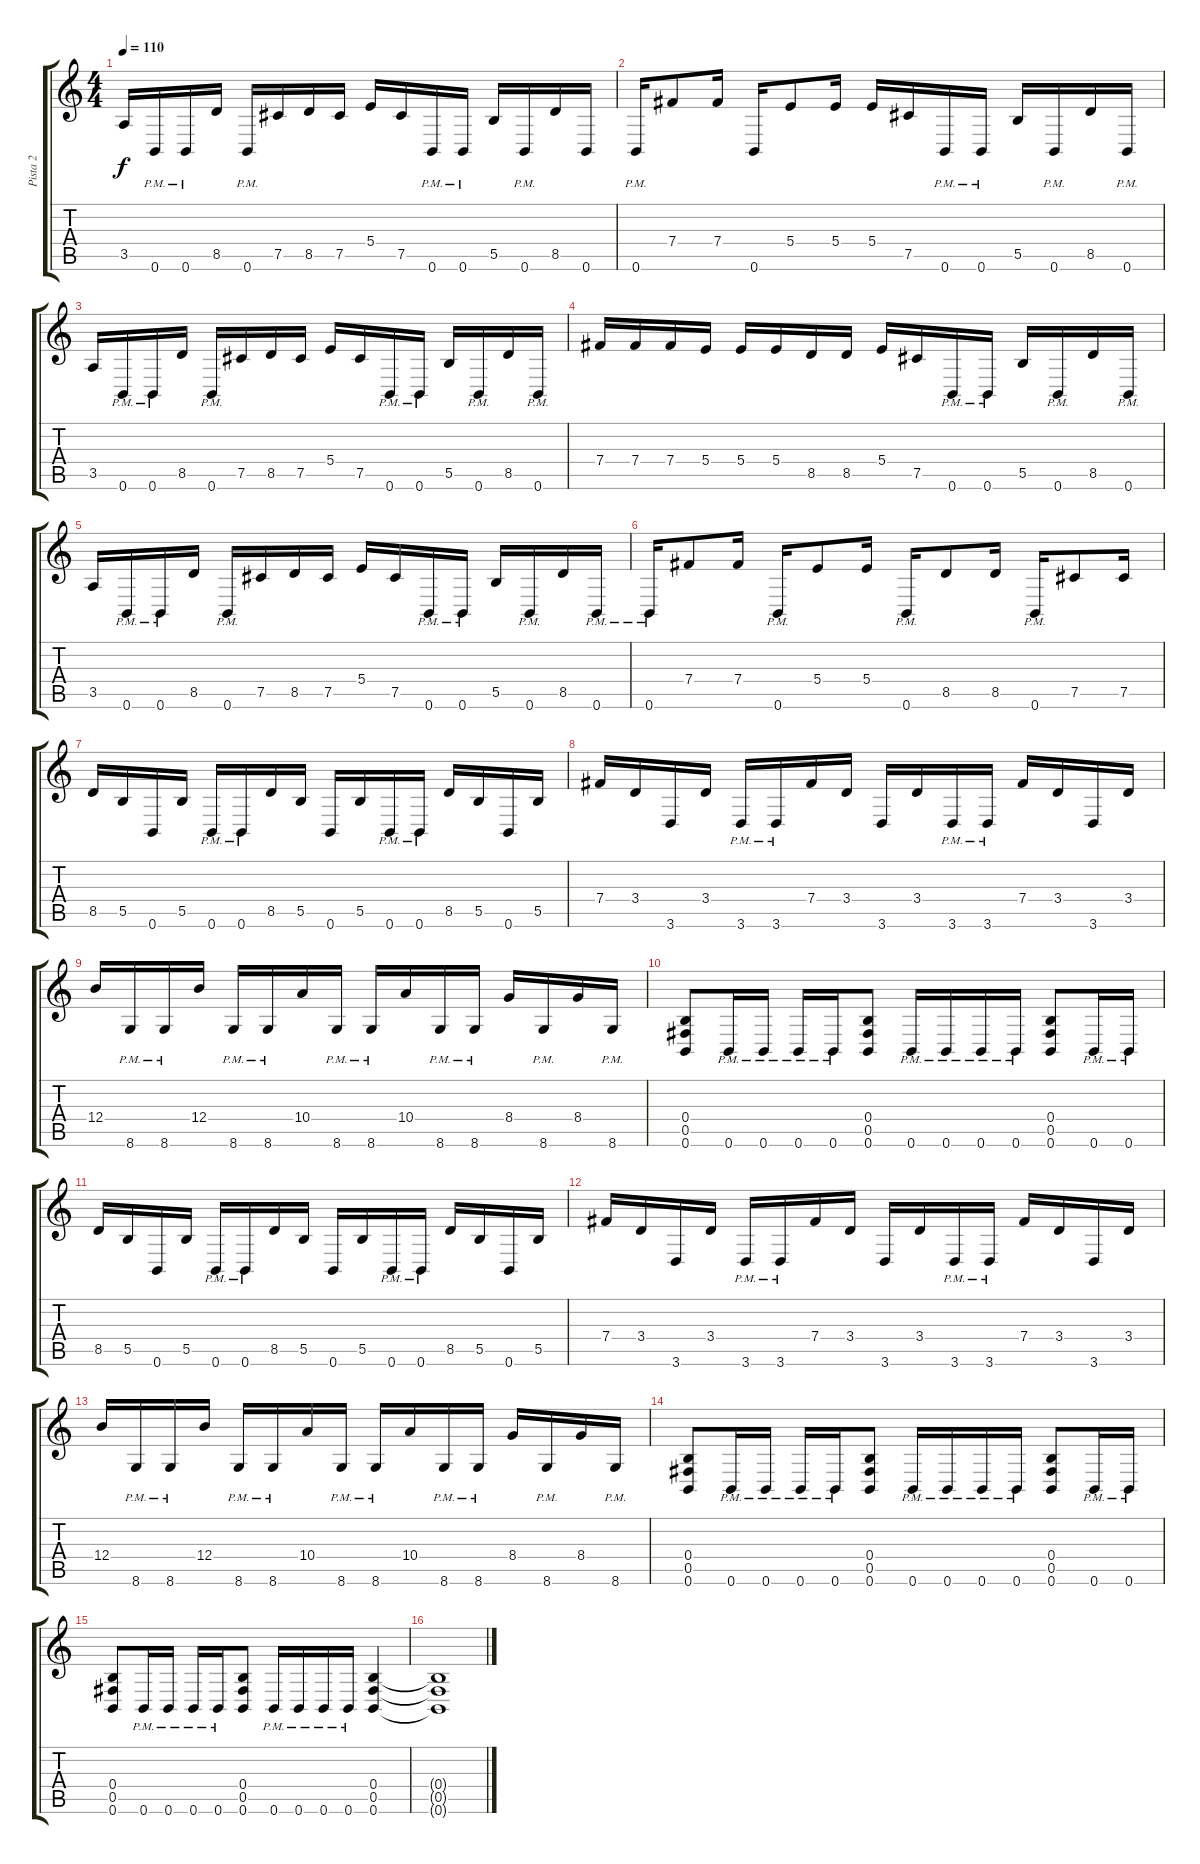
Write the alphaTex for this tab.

\track ("Pista 2" "Pista 2") {instrument distortionguitar}
\staff {score tabs}
\tuning (Db4 Ab3 E3 B2 Gb2 B1) {hide}
\ts (4 4)
\tempo 110
\clef g2
\ks c
3.5.16{dy f} 0.6{pm}.16 0.6{pm}.16 8.5.16 0.6{pm}.16 7.5.16 8.5.16 7.5.16 5.4.16 7.5.16 0.6{pm}.16 0.6{pm}.16 5.5.16 0.6{pm}.16 8.5.16 0.6.16 |
0.6{pm}.16 7.4.8 7.4.16 0.6.16 5.4.8 5.4.16 5.4.16 7.5.16 0.6{pm}.16 0.6{pm}.16 5.5.16 0.6{pm}.16 8.5.16 0.6{pm}.16 |
3.5.16 0.6{pm}.16 0.6{pm}.16 8.5.16 0.6{pm}.16 7.5.16 8.5.16 7.5.16 5.4.16 7.5.16 0.6{pm}.16 0.6{pm}.16 5.5.16 0.6{pm}.16 8.5.16 0.6{pm}.16 |
7.4.16 7.4.16 7.4.16 5.4.16 5.4.16 5.4.16 8.5.16 8.5.16 5.4.16 7.5.16 0.6{pm}.16 0.6{pm}.16 5.5.16 0.6{pm}.16 8.5.16 0.6{pm}.16 |
3.5.16 0.6{pm}.16 0.6{pm}.16 8.5.16 0.6{pm}.16 7.5.16 8.5.16 7.5.16 5.4.16 7.5.16 0.6{pm}.16 0.6{pm}.16 5.5.16 0.6{pm}.16 8.5.16 0.6{pm}.16 |
0.6{pm}.16 7.4.8 7.4.16 0.6{pm}.16 5.4.8 5.4.16 0.6{pm}.16 8.5.8 8.5.16 0.6{pm}.16 7.5.8 7.5.16 |
8.5.16 5.5.16 0.6.16 5.5.16 0.6{pm}.16 0.6{pm}.16 8.5.16 5.5.16 0.6.16 5.5.16 0.6{pm}.16 0.6{pm}.16 8.5.16 5.5.16 0.6.16 5.5.16 |
7.4.16 3.4.16 3.6.16 3.4.16 3.6{pm}.16 3.6{pm}.16 7.4.16 3.4.16 3.6.16 3.4.16 3.6{pm}.16 3.6{pm}.16 7.4.16 3.4.16 3.6.16 3.4.16 |
12.4.16 8.6{pm}.16 8.6{pm}.16 12.4.16 8.6{pm}.16 8.6{pm}.16 10.4.16 8.6{pm}.16 8.6{pm}.16 10.4.16 8.6{pm}.16 8.6{pm}.16 8.4.16 8.6{pm}.16 8.4.16 8.6{pm}.16 |
(0.4 0.5 0.6).8 0.6{pm}.16 0.6{pm}.16 0.6{pm}.16 0.6{pm}.16 (0.4 0.5 0.6).8 0.6{pm}.16 0.6{pm}.16 0.6{pm}.16 0.6{pm}.16 (0.4 0.5 0.6).8 0.6{pm}.16 0.6{pm}.16 |
8.5.16 5.5.16 0.6.16 5.5.16 0.6{pm}.16 0.6{pm}.16 8.5.16 5.5.16 0.6.16 5.5.16 0.6{pm}.16 0.6{pm}.16 8.5.16 5.5.16 0.6.16 5.5.16 |
7.4.16 3.4.16 3.6.16 3.4.16 3.6{pm}.16 3.6{pm}.16 7.4.16 3.4.16 3.6.16 3.4.16 3.6{pm}.16 3.6{pm}.16 7.4.16 3.4.16 3.6.16 3.4.16 |
12.4.16 8.6{pm}.16 8.6{pm}.16 12.4.16 8.6{pm}.16 8.6{pm}.16 10.4.16 8.6{pm}.16 8.6{pm}.16 10.4.16 8.6{pm}.16 8.6{pm}.16 8.4.16 8.6{pm}.16 8.4.16 8.6{pm}.16 |
(0.4 0.5 0.6).8 0.6{pm}.16 0.6{pm}.16 0.6{pm}.16 0.6{pm}.16 (0.4 0.5 0.6).8 0.6{pm}.16 0.6{pm}.16 0.6{pm}.16 0.6{pm}.16 (0.4 0.5 0.6).8 0.6{pm}.16 0.6{pm}.16 |
(0.4 0.5 0.6).8 0.6{pm}.16 0.6{pm}.16 0.6{pm}.16 0.6{pm}.16 (0.4 0.5 0.6).8 0.6{pm}.16 0.6{pm}.16 0.6{pm}.16 0.6{pm}.16 (0.4 0.5 0.6).4 |
(0.4{t} 0.5{t} 0.6{t}).1
